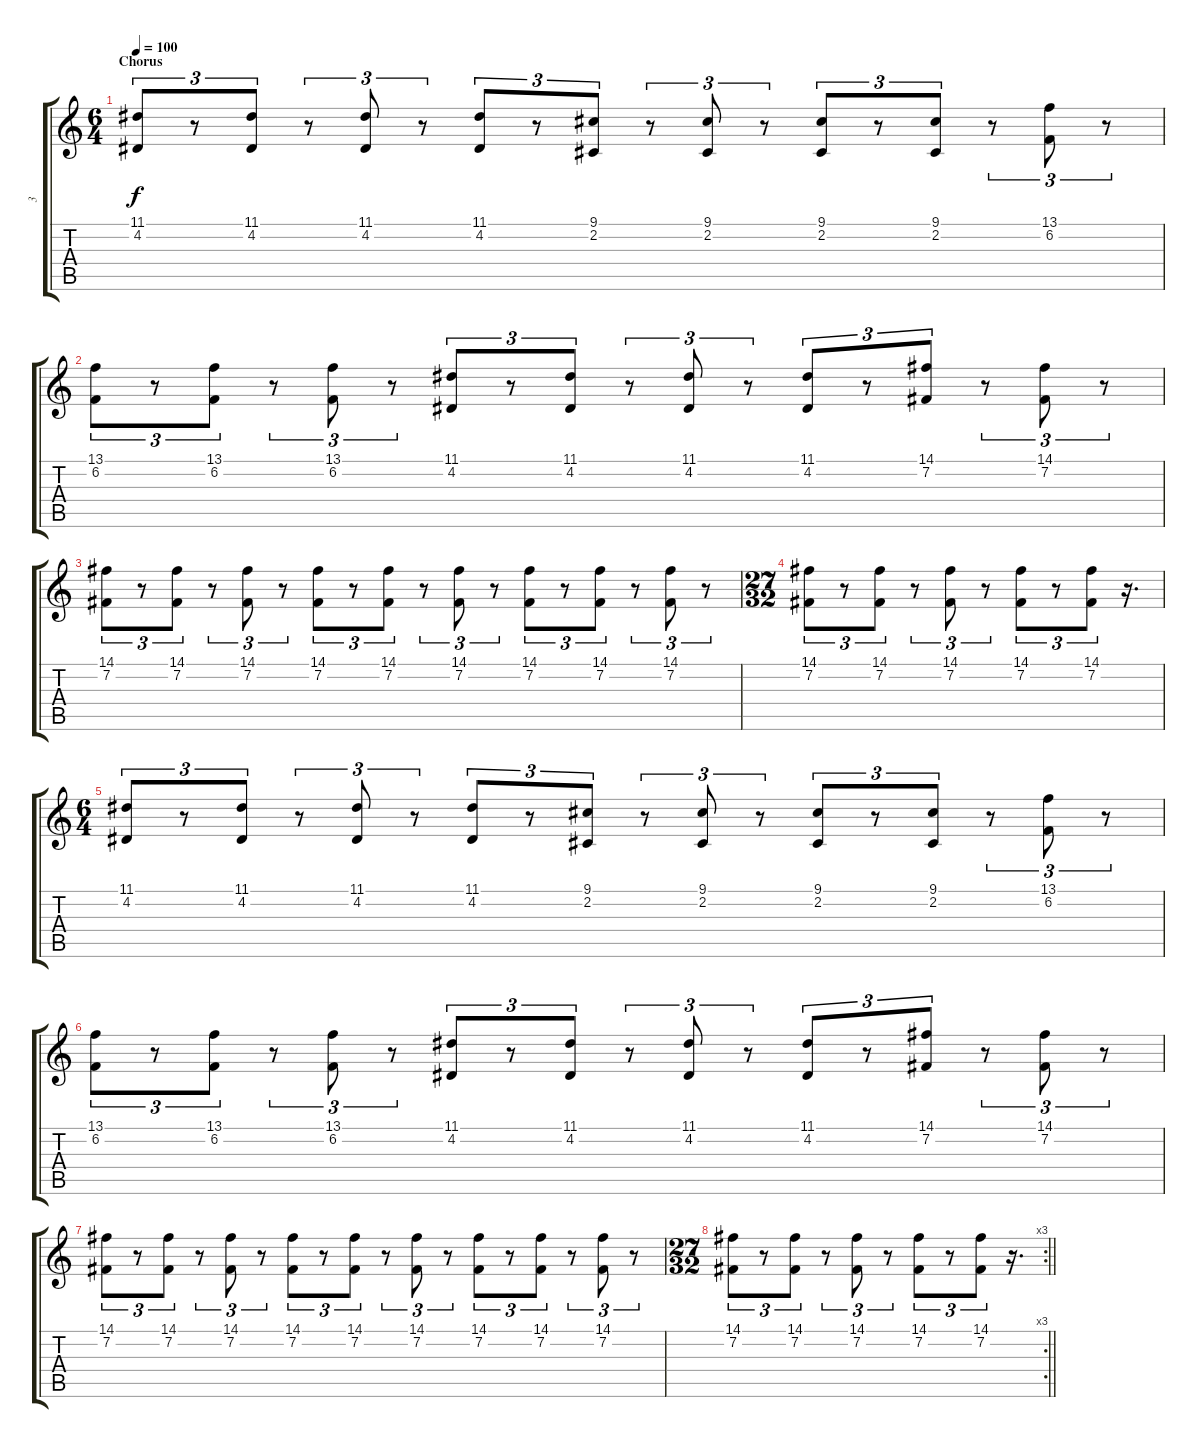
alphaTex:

\track ("3" "3") {instrument stringensemble1}
\staff {score tabs}
\tuning (E4 B3 G3 D3 A2 E2) {hide}
\ts (6 4)
\section ("" "Chorus")
\tempo 100
\clef g2
\ks c
(11.1 4.2).8{tu (3 2) dy f} r.8{tu (3 2)} (11.1 4.2).8{tu (3 2)} r.8{tu (3 2)} (11.1 4.2).8{tu (3 2)} r.8{tu (3 2)} (11.1 4.2).8{tu (3 2)} r.8{tu (3 2)} (9.1 2.2).8{tu (3 2)} r.8{tu (3 2)} (9.1 2.2).8{tu (3 2)} r.8{tu (3 2)} (9.1 2.2).8{tu (3 2)} r.8{tu (3 2)} (9.1 2.2).8{tu (3 2)} r.8{tu (3 2)} (13.1 6.2).8{tu (3 2)} r.8{tu (3 2)} |
(13.1 6.2).8{tu (3 2)} r.8{tu (3 2)} (13.1 6.2).8{tu (3 2)} r.8{tu (3 2)} (13.1 6.2).8{tu (3 2)} r.8{tu (3 2)} (11.1 4.2).8{tu (3 2)} r.8{tu (3 2)} (11.1 4.2).8{tu (3 2)} r.8{tu (3 2)} (11.1 4.2).8{tu (3 2)} r.8{tu (3 2)} (11.1 4.2).8{tu (3 2)} r.8{tu (3 2)} (14.1 7.2).8{tu (3 2)} r.8{tu (3 2)} (14.1 7.2).8{tu (3 2)} r.8{tu (3 2)} |
(14.1 7.2).8{tu (3 2)} r.8{tu (3 2)} (14.1 7.2).8{tu (3 2)} r.8{tu (3 2)} (14.1 7.2).8{tu (3 2)} r.8{tu (3 2)} (14.1 7.2).8{tu (3 2)} r.8{tu (3 2)} (14.1 7.2).8{tu (3 2)} r.8{tu (3 2)} (14.1 7.2).8{tu (3 2)} r.8{tu (3 2)} (14.1 7.2).8{tu (3 2)} r.8{tu (3 2)} (14.1 7.2).8{tu (3 2)} r.8{tu (3 2)} (14.1 7.2).8{tu (3 2)} r.8{tu (3 2)} |
\ts (27 32)
(14.1 7.2).8{tu (3 2)} r.8{tu (3 2)} (14.1 7.2).8{tu (3 2)} r.8{tu (3 2)} (14.1 7.2).8{tu (3 2)} r.8{tu (3 2)} (14.1 7.2).8{tu (3 2)} r.8{tu (3 2)} (14.1 7.2).8{tu (3 2)} r.16{d} |
\ts (6 4)
(11.1 4.2).8{tu (3 2)} r.8{tu (3 2)} (11.1 4.2).8{tu (3 2)} r.8{tu (3 2)} (11.1 4.2).8{tu (3 2)} r.8{tu (3 2)} (11.1 4.2).8{tu (3 2)} r.8{tu (3 2)} (9.1 2.2).8{tu (3 2)} r.8{tu (3 2)} (9.1 2.2).8{tu (3 2)} r.8{tu (3 2)} (9.1 2.2).8{tu (3 2)} r.8{tu (3 2)} (9.1 2.2).8{tu (3 2)} r.8{tu (3 2)} (13.1 6.2).8{tu (3 2)} r.8{tu (3 2)} |
(13.1 6.2).8{tu (3 2)} r.8{tu (3 2)} (13.1 6.2).8{tu (3 2)} r.8{tu (3 2)} (13.1 6.2).8{tu (3 2)} r.8{tu (3 2)} (11.1 4.2).8{tu (3 2)} r.8{tu (3 2)} (11.1 4.2).8{tu (3 2)} r.8{tu (3 2)} (11.1 4.2).8{tu (3 2)} r.8{tu (3 2)} (11.1 4.2).8{tu (3 2)} r.8{tu (3 2)} (14.1 7.2).8{tu (3 2)} r.8{tu (3 2)} (14.1 7.2).8{tu (3 2)} r.8{tu (3 2)} |
(14.1 7.2).8{tu (3 2)} r.8{tu (3 2)} (14.1 7.2).8{tu (3 2)} r.8{tu (3 2)} (14.1 7.2).8{tu (3 2)} r.8{tu (3 2)} (14.1 7.2).8{tu (3 2)} r.8{tu (3 2)} (14.1 7.2).8{tu (3 2)} r.8{tu (3 2)} (14.1 7.2).8{tu (3 2)} r.8{tu (3 2)} (14.1 7.2).8{tu (3 2)} r.8{tu (3 2)} (14.1 7.2).8{tu (3 2)} r.8{tu (3 2)} (14.1 7.2).8{tu (3 2)} r.8{tu (3 2)} |
\rc 3
\ts (27 32)
\barLineRight lightlight
(14.1 7.2).8{tu (3 2)} r.8{tu (3 2)} (14.1 7.2).8{tu (3 2)} r.8{tu (3 2)} (14.1 7.2).8{tu (3 2)} r.8{tu (3 2)} (14.1 7.2).8{tu (3 2)} r.8{tu (3 2)} (14.1 7.2).8{tu (3 2)} r.16{d}
